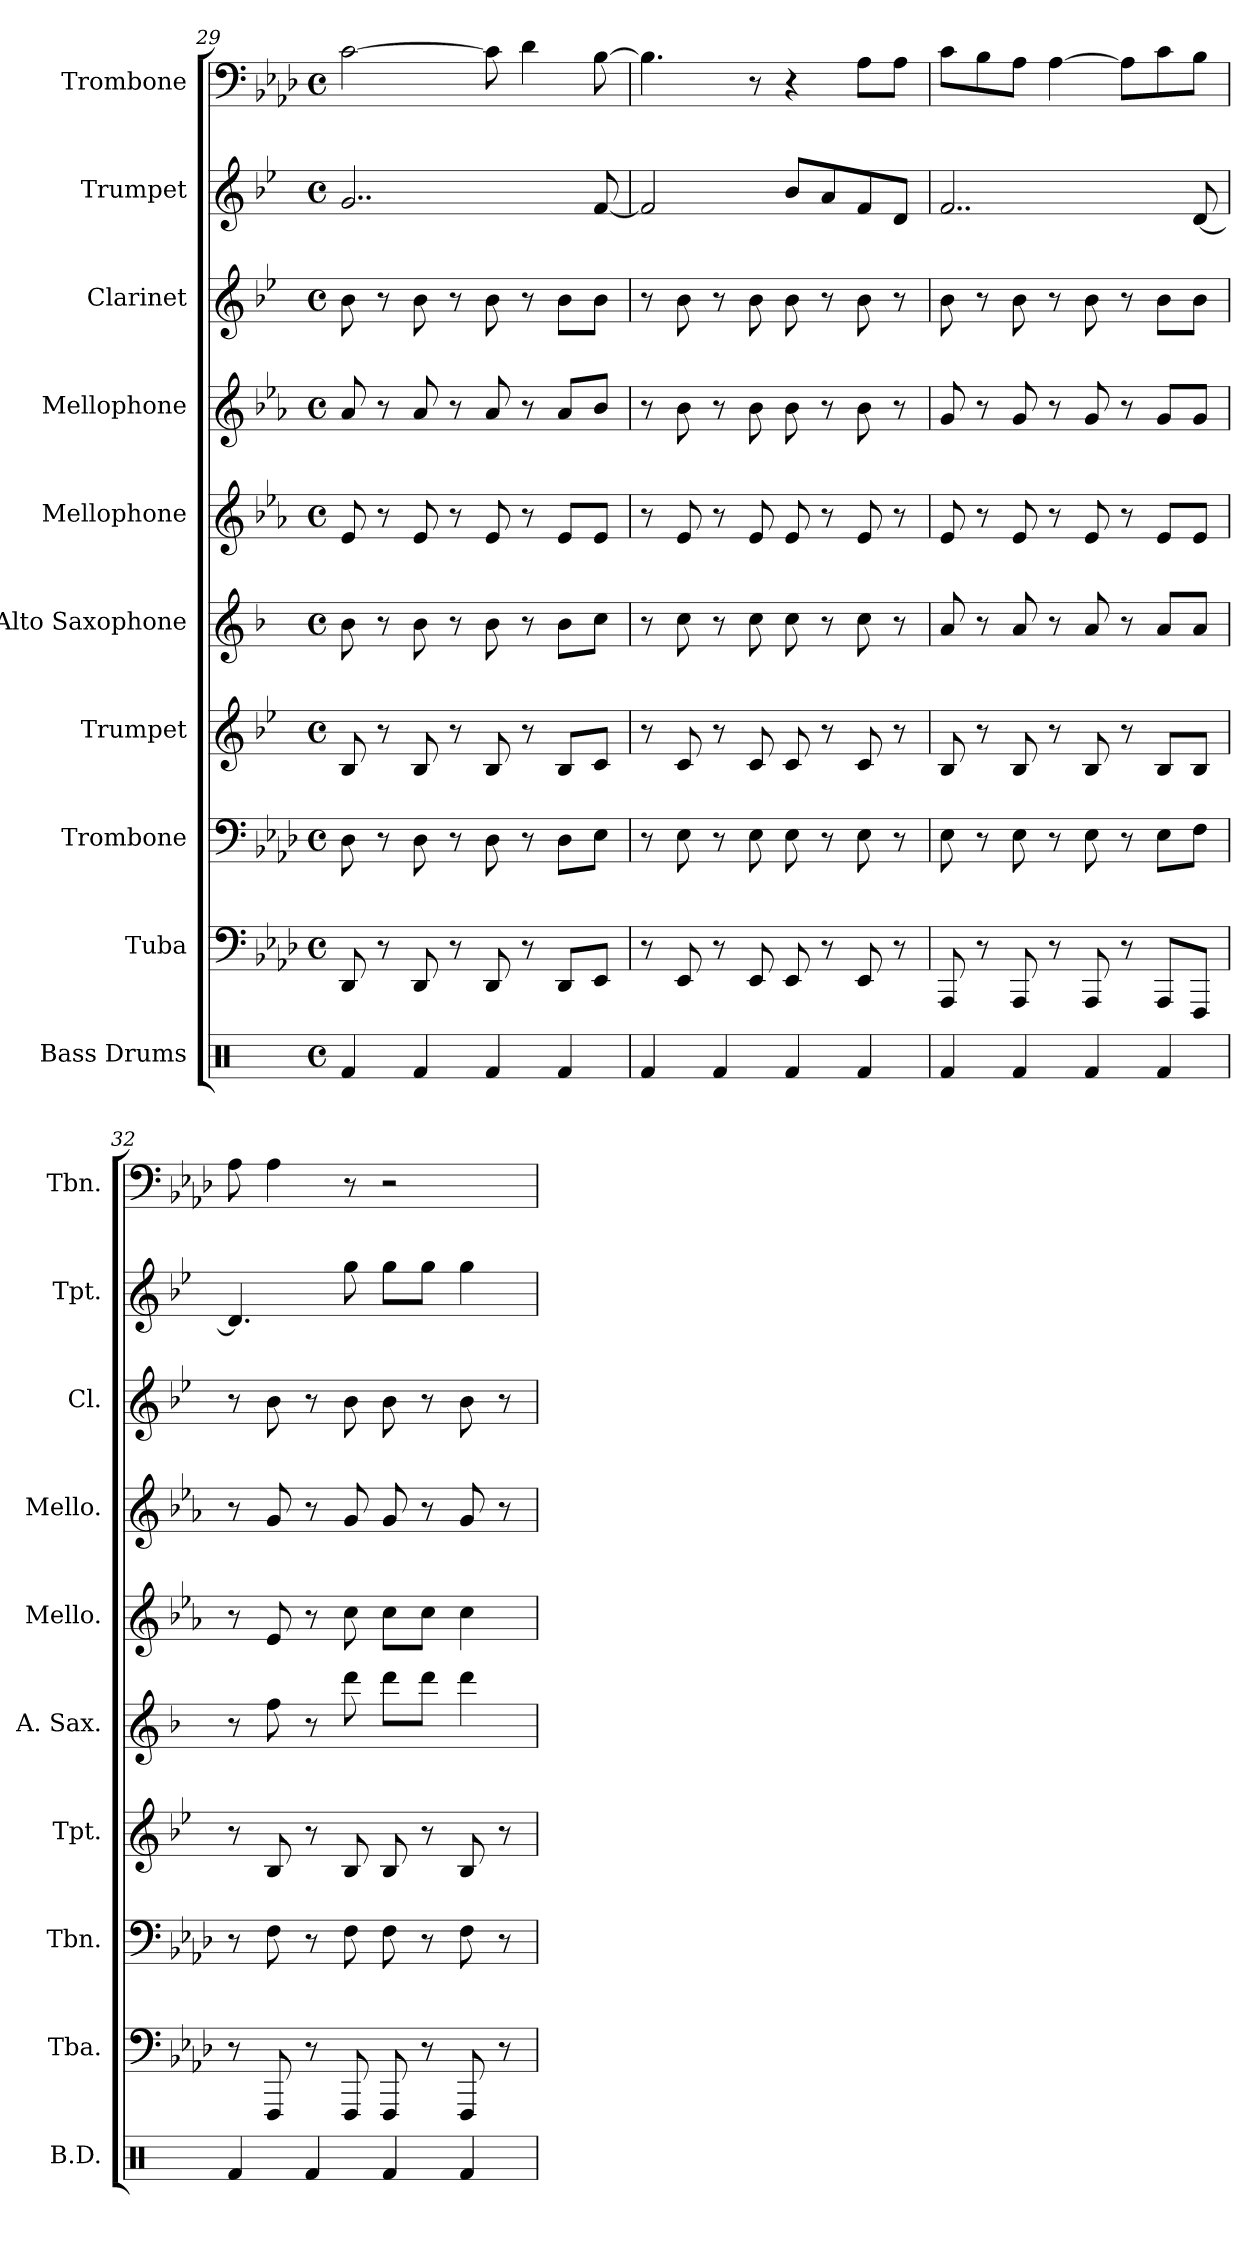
**kern	**kern	**kern	**kern	**kern	**kern	**kern	**kern	**kern	**kern
*part10	*part9	*part8	*part7	*part6	*part5	*part4	*part3	*part2	*part1
*staff10	*staff9	*staff8	*staff7	*staff6	*staff5	*staff4	*staff3	*staff2	*staff1
*I"Bass Drums	*I"Tuba	*I"Trombone	*I"Trumpet	*I"Alto Saxophone	*I"Mellophone	*I"Mellophone	*I"Clarinet	*I"Trumpet	*I"Trombone
*I'B.D.	*I'Tba.	*I'Tbn.	*I'Tpt.	*I'A. Sax.	*I'Mello.	*I'Mello.	*I'Cl.	*I'Tpt.	*I'Tbn.
*clefX	*clefF4	*clefF4	*clefG2	*clefG2	*clefG2	*clefG2	*clefG2	*clefG2	*clefF4
*	*	*	*ITrd1c2	*ITrd5c9	*ITrd4c7	*ITrd4c7	*ITrd1c2	*ITrd1c2	*
*k[]	*k[b-e-a-d-]	*k[b-e-a-d-]	*k[b-e-a-d-]	*k[b-e-a-d-]	*k[b-e-a-d-]	*k[b-e-a-d-]	*k[b-e-a-d-]	*k[b-e-a-d-]	*k[b-e-a-d-]
*M4/4	*M4/4	*M4/4	*M4/4	*M4/4	*M4/4	*M4/4	*M4/4	*M4/4	*M4/4
*met(c)	*met(c)	*met(c)	*met(c)	*met(c)	*met(c)	*met(c)	*met(c)	*met(c)	*met(c)
=29	=29	=29	=29	=29	=29	=29	=29	=29	=29
4Rf/	8DD-/	8D-\	8A-/	8d-\	8A-/	8d-/	8a-\	2..f/	[2c\
.	8r	8r	8r	8r	8r	8r	8r	.	.
4Rf/	8DD-/	8D-\	8A-/	8d-\	8A-/	8d-/	8a-\	.	.
.	8r	8r	8r	8r	8r	8r	8r	.	.
4Rf/	8DD-/	8D-\	8A-/	8d-\	8A-/	8d-/	8a-\	.	8c\]
.	8r	8r	8r	8r	8r	8r	8r	.	4d-\
4Rf/	8DD-/L	8D-\L	8A-/L	8d-\L	8A-/L	8d-/L	8a-\L	.	.
.	8EE-/J	8E-\J	8B-/J	8e-\J	8A-/J	8e-/J	8a-\J	[8e-/	[8B-\
=30	=30	=30	=30	=30	=30	=30	=30	=30	=30
4Rf/	8r	8r	8r	8r	8r	8r	8r	2e-/]	4.B-\]
.	8EE-/	8E-\	8B-/	8e-\	8A-/	8e-\	8a-\	.	.
4Rf/	8r	8r	8r	8r	8r	8r	8r	.	.
.	8EE-/	8E-\	8B-/	8e-\	8A-/	8e-\	8a-\	.	8r
4Rf/	8EE-/	8E-\	8B-/	8e-\	8A-/	8e-\	8a-\	8a-/L	4r
.	8r	8r	8r	8r	8r	8r	8r	8g/	.
4Rf/	8EE-/	8E-\	8B-/	8e-\	8A-/	8e-\	8a-\	8e-/	8A-\L
.	8r	8r	8r	8r	8r	8r	8r	8c/J	8A-\J
=31	=31	=31	=31	=31	=31	=31	=31	=31	=31
4Rf/	8AAA-/	8E-\	8A-/	8c/	8A-/	8c/	8a-\	2..e-/	8c\L
.	8r	8r	8r	8r	8r	8r	8r	.	8B-\
4Rf/	8AAA-/	8E-\	8A-/	8c/	8A-/	8c/	8a-\	.	8A-\J
.	8r	8r	8r	8r	8r	8r	8r	.	[4A-\
4Rf/	8AAA-/	8E-\	8A-/	8c/	8A-/	8c/	8a-\	.	.
.	8r	8r	8r	8r	8r	8r	8r	.	8A-\L]
4Rf/	8AAA-/L	8E-\L	8A-/L	8c/L	8A-/L	8c/L	8a-\L	.	8c\
.	8FFF/J	8F\J	8A-/J	8c/J	8A-/J	8c/J	8a-\J	[8c/	8B-\J
!!LO:PB:g=z
=32	=32	=32	=32	=32	=32	=32	=32	=32	=32
4Rf/	8r	8r	8r	8r	8r	8r	8r	4.c/]	8A-\
.	8FFF/	8F\	8A-/	8a-\	8A-/	8c/	8a-\	.	4A-\
4Rf/	8r	8r	8r	8r	8r	8r	8r	.	.
.	8FFF/	8F\	8A-/	8ff\	8f\	8c/	8a-\	8ff\	8r
4Rf/	8FFF/	8F\	8A-/	8ff\L	8f\L	8c/	8a-\	8ff\L	2r
.	8r	8r	8r	8ff\J	8f\J	8r	8r	8ff\J	.
4Rf/	8FFF/	8F\	8A-/	4ff\	4f\	8c/	8a-\	4ff\	.
.	8r	8r	8r	.	.	8r	8r	.	.
=	=	=	=	=	=	=	=	=	=
*-	*-	*-	*-	*-	*-	*-	*-	*-	*-
